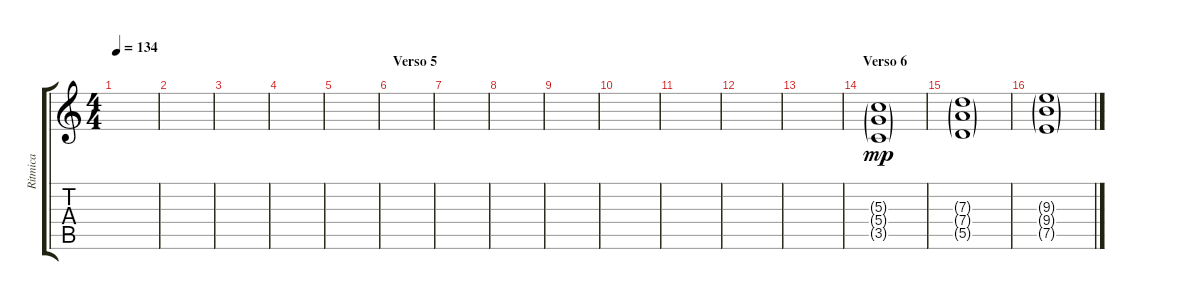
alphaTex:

\track ("Ritmica" "Ritmica") {instrument overdrivenguitar}
\staff {score tabs}
\tuning (E4 B3 G3 D3 A2 E2) {hide}
\ts (4 4)
\tempo 134
\clef g2
\ks c
|
|
|
|
|
\section ("" "Verso 5")
|
|
|
|
|
|
|
|
\section ("" "Verso 6")
(5.3{g} 5.4{g} 3.5{g}).1{dy mp} |
(7.3{g} 7.4{g} 5.5{g}).1 |
(9.3{g} 9.4{g} 7.5{g}).1
